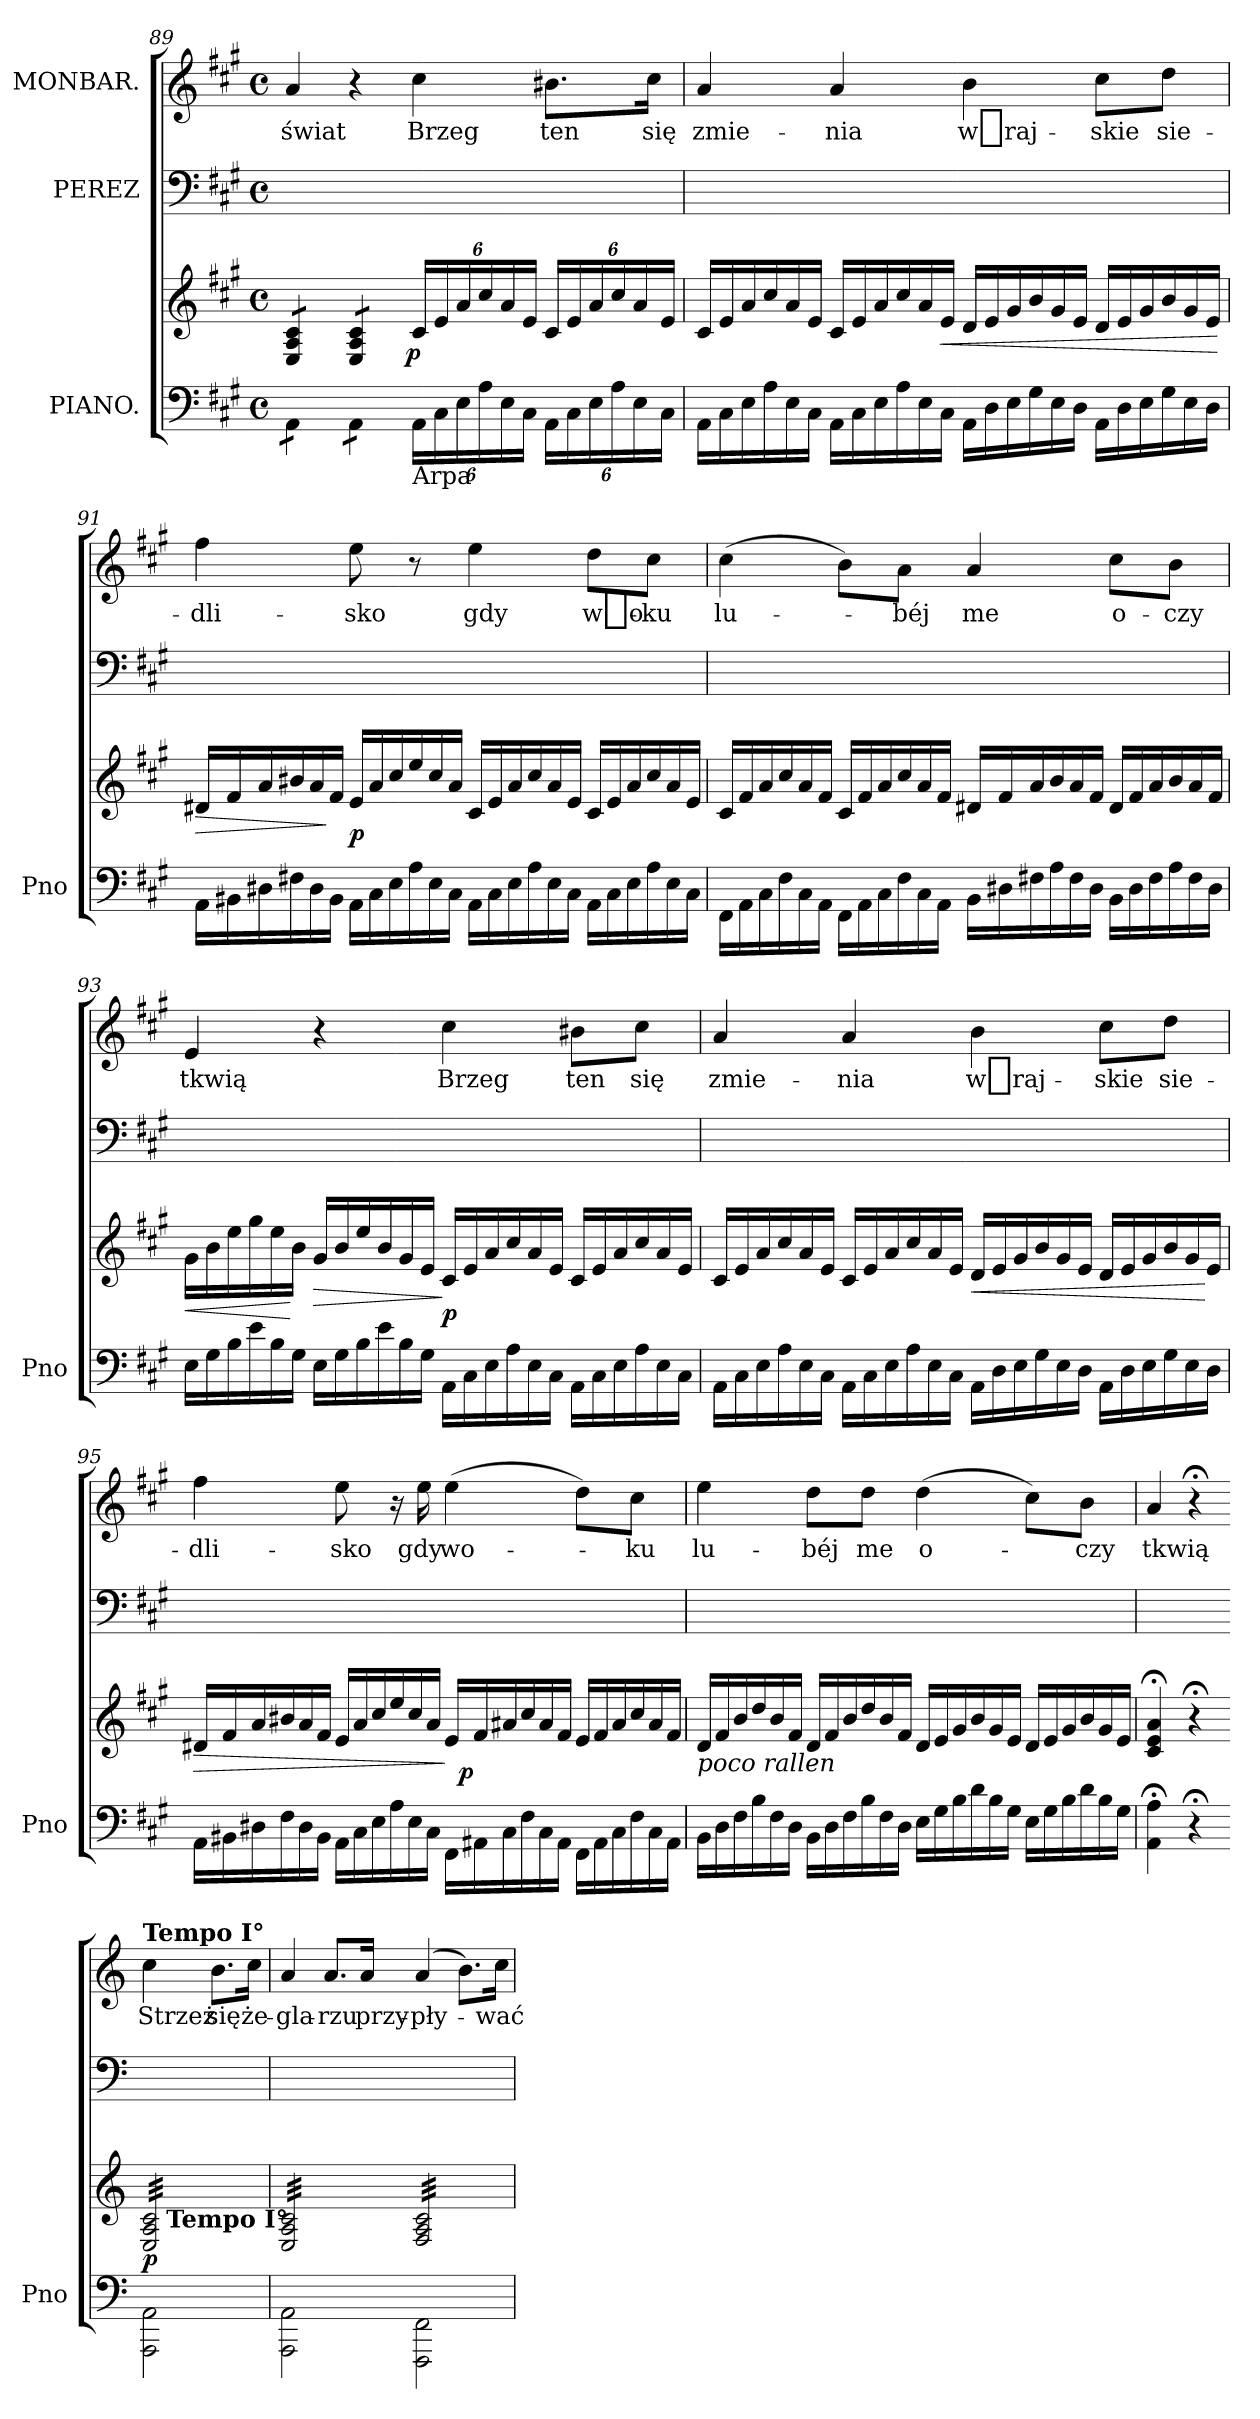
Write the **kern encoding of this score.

**kern	**kern	**dynam	**kern	**kern	**text
*part3	*part3	*part3	*part2	*part1	*part1
*staff4	*staff3	*staff3/4	*staff2	*staff1	*staff1
*I"PIANO.	*	*	*I"PEREZ	*I"MONBAR.	*
*I'Pno	*	*	*	*	*
*clefF4	*clefG2	*	*clefF4	*clefG2	*
*	*	*	*	*ITrd8c12	*
*k[f#c#g#]	*k[f#c#g#]	*	*k[f#c#g#]	*k[f#c#g#]	*
*A:	*A:	*	*A:	*A:	*
*M4/4	*M4/4	*	*M4/4	*M4/4	*
*met(c)	*met(c)	*	*met(c)	*met(c)	*
=89	=89	=89	=89	=89	=89
*tremolo	*	*	*	*	*
*	*tremolo	*	*	*	*
8AA\L	8E/ 8A/ 8c#/L	.	1ryy	4A/	świat
8AA\J	8E/ 8A/ 8c#/J	.	.	.	.
8AA\L	8E/ 8A/ 8c#/L	.	.	4r	.
8AA\J	8E/ 8A/ 8c#/J	.	.	.	.
*	*Xtremolo	*	*	*	*
*Xtremolo	*	*	*	*	*
!LO:TX:b:t=Arpa	!	!	!	!	!
!	!	!LO:DY:cj	!	!	!
24AA\LL	24c#/LL	p	.	4c#\	Brzeg
24C#\	24e/	.	.	.	.
24E\	24a/	.	.	.	.
24A\	24cc#/	.	.	.	.
24E\	24a/	.	.	.	.
24C#\JJ	24e/JJ	.	.	.	.
24AA\LL	24c#/LL	.	.	8.B#X\L	ten
24C#\	24e/	.	.	.	.
24E\	24a/	.	.	.	.
24A\	24cc#/	.	.	.	.
24E\	24a/	.	.	.	.
.	.	.	.	16c#\Jk	się
24C#\JJ	24e/JJ	.	.	.	.
=90	=90	=90	=90	=90	=90
*Xtuplet	*Xtuplet	*	*	*	*
24AA\LL	24c#/LL	.	1ryy	4A/	zmie-
24C#\	24e/	.	.	.	.
24E\	24a/	.	.	.	.
24A\	24cc#/	.	.	.	.
24E\	24a/	.	.	.	.
24C#\JJ	24e/JJ	.	.	.	.
24AA\LL	24c#/LL	.	.	4A/	-nia
24C#\	24e/	.	.	.	.
24E\	24a/	.	.	.	.
24A\	24cc#/	.	.	.	.
24E\	24a/	.	.	.	.
!	!	!LO:HP:b	!	!	!
24C#\JJ	24e/JJ	<	.	.	.
24AA\LL	24d/LL	.	.	4B\	w_raj-
24D\	24e/	.	.	.	.
24E\	24g#/	.	.	.	.
24G#\	24b/	.	.	.	.
24E\	24g#/	.	.	.	.
24D\JJ	24e/JJ	.	.	.	.
24AA\LL	24d/LL	.	.	8c#\L	-skie
24D\	24e/	.	.	.	.
24E\	24g#/	.	.	.	.
24G#\	24b/	.	.	8d\J	sie-
24E\	24g#/	.	.	.	.
24D\JJ	24e/JJ	.	.	.	.
.	.	[	.	.	.
=91	=91	=91	=91	=91	=91
!	!	!LO:HP:b	!	!	!
24AA\LL	24d#X/LL	>	1ryy	4f#\	-dli-
24BB#X\	24f#/	.	.	.	.
24D#X\	24a/	.	.	.	.
24F#X\	24b#X/	.	.	.	.
24D#\	24a/	.	.	.	.
24BB#\JJ	24f#/JJ	]	.	.	.
24AA\LL	24e/LL	p	.	8e\	-sko
24C#\	24a/	.	.	.	.
24E\	24cc#/	.	.	.	.
24A\	24ee/	.	.	8r	.
24E\	24cc#/	.	.	.	.
24C#\JJ	24a/JJ	.	.	.	.
24AA\LL	24c#/LL	.	.	4e\	gdy
24C#\	24e/	.	.	.	.
24E\	24a/	.	.	.	.
24A\	24cc#/	.	.	.	.
24E\	24a/	.	.	.	.
24C#\JJ	24e/JJ	.	.	.	.
24AA\LL	24c#/LL	.	.	8d\L	w_o-
24C#\	24e/	.	.	.	.
24E\	24a/	.	.	.	.
24A\	24cc#/	.	.	8c#\J	-ku
24E\	24a/	.	.	.	.
24C#\JJ	24e/JJ	.	.	.	.
=92	=92	=92	=92	=92	=92
24FF#\LL	24c#/LL	.	1ryy	(4c#\	lu-
24AA\	24f#/	.	.	.	.
24C#\	24a/	.	.	.	.
24F#\	24cc#/	.	.	.	.
24C#\	24a/	.	.	.	.
24AA\JJ	24f#/JJ	.	.	.	.
24FF#\LL	24c#/LL	.	.	8B\L)	.
24AA\	24f#/	.	.	.	.
24C#\	24a/	.	.	.	.
24F#\	24cc#/	.	.	8A\J	-béj
24C#\	24a/	.	.	.	.
24AA\JJ	24f#/JJ	.	.	.	.
24BB\LL	24d#X/LL	.	.	4A/	me
24D#X\	24f#/	.	.	.	.
24F#X\	24a/	.	.	.	.
24A\	24b/	.	.	.	.
24F#\	24a/	.	.	.	.
24D#\JJ	24f#/JJ	.	.	.	.
24BB\LL	24d#/LL	.	.	8c#\L	o-
24D#\	24f#/	.	.	.	.
24F#\	24a/	.	.	.	.
24A\	24b/	.	.	8B\J	-czy
24F#\	24a/	.	.	.	.
24D#\JJ	24f#/JJ	.	.	.	.
=93	=93	=93	=93	=93	=93
!	!	!LO:HP:b	!	!	!
24E\LL	24g#\LL	<	1ryy	4E/	tkwią
24G#\	24b\	.	.	.	.
24B\	24ee\	.	.	.	.
24e\	24gg#\	.	.	.	.
24B\	24ee\	.	.	.	.
24G#\JJ	24b\JJ	[	.	.	.
!	!	!LO:HP:b	!	!	!
24E\LL	24g#/LL	>	.	4r	.
24G#\	24b/	.	.	.	.
24B\	24ee/	.	.	.	.
24e\	24b/	.	.	.	.
24B\	24g#/	.	.	.	.
24G#\JJ	24e/JJ	.	.	.	.
24AA\LL	24c#/LL	] p	.	4c#\	Brzeg
24C#\	24e/	.	.	.	.
24E\	24a/	.	.	.	.
24A\	24cc#/	.	.	.	.
24E\	24a/	.	.	.	.
24C#\JJ	24e/JJ	.	.	.	.
24AA\LL	24c#/LL	.	.	8B#X\L	ten
24C#\	24e/	.	.	.	.
24E\	24a/	.	.	.	.
24A\	24cc#/	.	.	8c#\J	się
24E\	24a/	.	.	.	.
24C#\JJ	24e/JJ	.	.	.	.
=94	=94	=94	=94	=94	=94
24AA\LL	24c#/LL	.	1ryy	4A/	zmie-
24C#\	24e/	.	.	.	.
24E\	24a/	.	.	.	.
24A\	24cc#/	.	.	.	.
24E\	24a/	.	.	.	.
24C#\JJ	24e/JJ	.	.	.	.
24AA\LL	24c#/LL	.	.	4A/	-nia
24C#\	24e/	.	.	.	.
24E\	24a/	.	.	.	.
24A\	24cc#/	.	.	.	.
24E\	24a/	.	.	.	.
24C#\JJ	24e/JJ	.	.	.	.
!	!	!LO:HP:b	!	!	!
24AA\LL	24d/LL	<	.	4B\	w_raj-
24D\	24e/	.	.	.	.
24E\	24g#/	.	.	.	.
24G#\	24b/	.	.	.	.
24E\	24g#/	.	.	.	.
24D\JJ	24e/JJ	.	.	.	.
24AA\LL	24d/LL	.	.	8c#\L	-skie
24D\	24e/	.	.	.	.
24E\	24g#/	.	.	.	.
24G#\	24b/	.	.	8d\J	sie-
24E\	24g#/	.	.	.	.
24D\JJ	24e/JJ	[	.	.	.
=95	=95	=95	=95	=95	=95
!	!	!LO:HP:b	!	!	!
24AA\LL	24d#X/LL	>	1ryy	4f#\	-dli-
24BB#X\	24f#/	.	.	.	.
24D#X\	24a/	.	.	.	.
24F#\	24b#X/	.	.	.	.
24D#\	24a/	.	.	.	.
24BB#\JJ	24f#/JJ	.	.	.	.
24AA\LL	24e/LL	.	.	8e\	-sko
24C#\	24a/	.	.	.	.
24E\	24cc#/	.	.	.	.
24A\	24ee/	.	.	16r	.
24E\	24cc#/	.	.	.	.
.	.	.	.	16e\	gdy
24C#\JJ	24a/JJ	.	.	.	.
24FF#\LL	24e/LL	]	.	(4e\	wo-
24AA#X\	24f#/	p	.	.	.
24C#\	24a#X/	.	.	.	.
24F#\	24cc#/	.	.	.	.
24C#\	24a#/	.	.	.	.
24AA#\JJ	24f#/JJ	.	.	.	.
24FF#\LL	24e/LL	.	.	8d\L)	.
24AA#\	24f#/	.	.	.	.
24C#\	24a#/	.	.	.	.
24F#\	24cc#/	.	.	8c#\J	-ku
24C#\	24a#/	.	.	.	.
24AA#\JJ	24f#/JJ	.	.	.	.
=96	=96	=96	=96	=96	=96
!	!LO:TX:b:i:t=poco rallen	!	!	!	!
24BB\LL	24d/LL	.	1ryy	4e\	lu-
24D\	24f#/	.	.	.	.
24F#\	24b/	.	.	.	.
24B\	24dd/	.	.	.	.
24F#\	24b/	.	.	.	.
24D\JJ	24f#/JJ	.	.	.	.
24BB\LL	24d/LL	.	.	8d\L	-béj
24D\	24f#/	.	.	.	.
24F#\	24b/	.	.	.	.
24B\	24dd/	.	.	8d\J	me
24F#\	24b/	.	.	.	.
24D\JJ	24f#/JJ	.	.	.	.
24E\LL	24d/LL	.	.	(4d\	o-
24G#\	24e/	.	.	.	.
24B\	24g#/	.	.	.	.
24d\	24b/	.	.	.	.
24B\	24g#/	.	.	.	.
24G#\JJ	24e/JJ	.	.	.	.
24E\LL	24d/LL	.	.	8c#\L)	.
24G#\	24e/	.	.	.	.
24B\	24g#/	.	.	.	.
24d\	24b/	.	.	8B\J	-czy
24B\	24g#/	.	.	.	.
24G#\JJ	24e/JJ	.	.	.	.
=97	=97	=97	=97	=97	=97
4AA;<\ 4A;<\	4c#;</ 4e;</ 4a;</	.	2ryy	4A/	tkwią
4r;<	4r;<	.	.	4r;<	.
=-	=-	=-	=-	=-	=-
*k[]	*k[]	*	*k[]	*k[]	*
*a:	*a:	*	*a:	*a:	*
!	!	!	!	!LO:TX:a:B:t=Tempo I°	!
*	*^	*	*	*	*
*	*tremolo	*	*	*	*	*
2AAA\ 2AA\	32E/ 32A/ 32c/LLL	16ryy	p	2ryy	4c\	Strzeż
.	32E/ 32A/ 32c/	.	.	.	.	.
!	!	!LO:TX:b:B:t=Tempo I°	!	!	!	!
.	32E/ 32A/ 32c/	4..ryy	.	.	.	.
.	32E/ 32A/ 32c/	.	.	.	.	.
.	32E/ 32A/ 32c/	.	.	.	.	.
.	32E/ 32A/ 32c/	.	.	.	.	.
.	32E/ 32A/ 32c/	.	.	.	.	.
.	32E/ 32A/ 32c/	.	.	.	.	.
.	32E/ 32A/ 32c/	.	.	.	8.B\L	się
.	32E/ 32A/ 32c/	.	.	.	.	.
.	32E/ 32A/ 32c/	.	.	.	.	.
.	32E/ 32A/ 32c/	.	.	.	.	.
.	32E/ 32A/ 32c/	.	.	.	.	.
.	32E/ 32A/ 32c/	.	.	.	.	.
.	32E/ 32A/ 32c/	.	.	.	16c\Jk	że-
.	32E/ 32A/ 32c/JJJ	.	.	.	.	.
*	*v	*v	*	*	*	*
=98	=98	=98	=98	=98	=98
2AAA\ 2AA\	32E/ 32A/ 32c/LLL	.	1ryy	4A/	-gla-
.	32E/ 32A/ 32c/	.	.	.	.
.	32E/ 32A/ 32c/	.	.	.	.
.	32E/ 32A/ 32c/	.	.	.	.
.	32E/ 32A/ 32c/	.	.	.	.
.	32E/ 32A/ 32c/	.	.	.	.
.	32E/ 32A/ 32c/	.	.	.	.
.	32E/ 32A/ 32c/	.	.	.	.
.	32E/ 32A/ 32c/	.	.	8.A/L	-rzu
.	32E/ 32A/ 32c/	.	.	.	.
.	32E/ 32A/ 32c/	.	.	.	.
.	32E/ 32A/ 32c/	.	.	.	.
.	32E/ 32A/ 32c/	.	.	.	.
.	32E/ 32A/ 32c/	.	.	.	.
.	32E/ 32A/ 32c/	.	.	16A/Jk	przy-
.	32E/ 32A/ 32c/JJJ	.	.	.	.
2FFF\ 2FF\	32F/ 32A/ 32c/LLL	.	.	(4A/	-pły-
.	32F/ 32A/ 32c/	.	.	.	.
.	32F/ 32A/ 32c/	.	.	.	.
.	32F/ 32A/ 32c/	.	.	.	.
.	32F/ 32A/ 32c/	.	.	.	.
.	32F/ 32A/ 32c/	.	.	.	.
.	32F/ 32A/ 32c/	.	.	.	.
.	32F/ 32A/ 32c/	.	.	.	.
.	32F/ 32A/ 32c/	.	.	8.B\L)	.
.	32F/ 32A/ 32c/	.	.	.	.
.	32F/ 32A/ 32c/	.	.	.	.
.	32F/ 32A/ 32c/	.	.	.	.
.	32F/ 32A/ 32c/	.	.	.	.
.	32F/ 32A/ 32c/	.	.	.	.
.	32F/ 32A/ 32c/	.	.	16c\Jk	-wać
.	32F/ 32A/ 32c/JJJ	.	.	.	.
*	*Xtremolo	*	*	*	*
=	=	=	=	=	=
*-	*-	*-	*-	*-	*-
